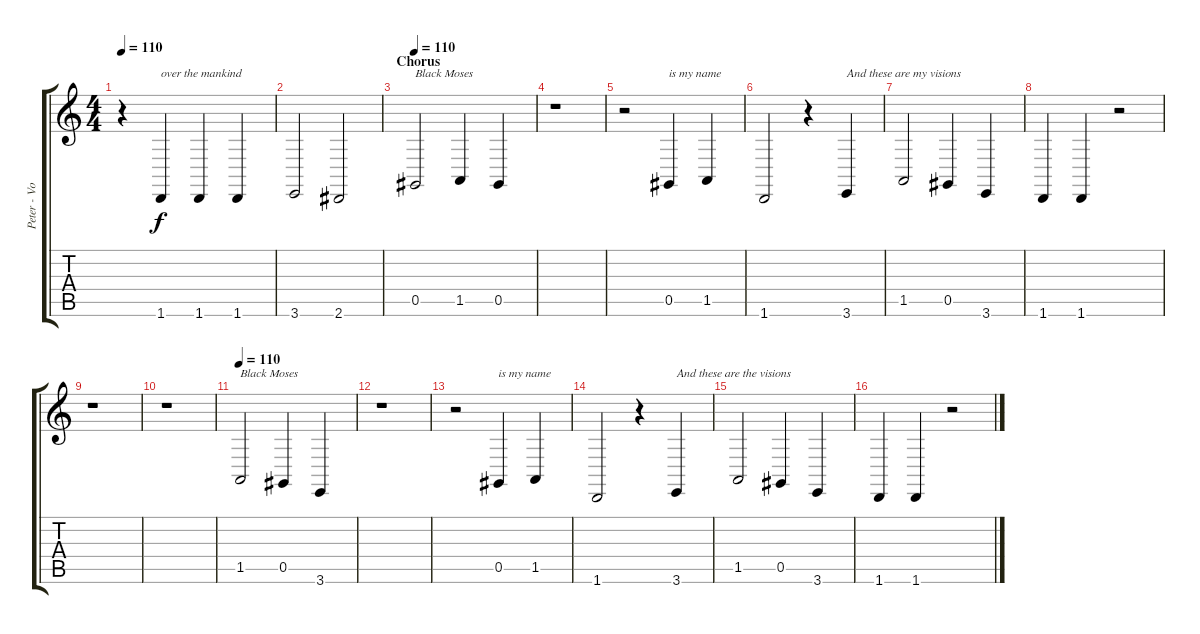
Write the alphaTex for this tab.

\track ("Peter - Vocals" "Peter - Vo") {instrument cello}
\staff {score tabs}
\tuning (Eb4 Bb3 Gb3 Db3 Ab2 Db2) {hide}
\ts (4 4)
\tempo 110
\clef g2
\ks c
r.4{dy f} 1.6.4{txt "over the mankind"} 1.6.4 1.6.4 |
3.6.2 2.6.2 |
\section ("" "Chorus")
\tempo 110
0.5.2{txt "Black Moses" volume 16 balance 8 instrument oboe} 1.5.4 0.5.4 |
r.1 |
r.2 0.5.4{txt "is my name"} 1.5.4 |
1.6.2 r.4 3.6.4{txt "And these are my visions"} |
1.5.2 0.5.4 3.6.4 |
1.6.4 1.6.4 r.2 |
r.1 |
r.1 |
\tempo 110
1.5.2{txt "Black Moses" volume 16 balance 8 instrument oboe} 0.5.4 3.6.4 |
r.1 |
r.2 0.5.4{txt "is my name"} 1.5.4 |
1.6.2 r.4 3.6.4{txt "And these are the visions"} |
1.5.2 0.5.4 3.6.4 |
1.6.4 1.6.4 r.2
